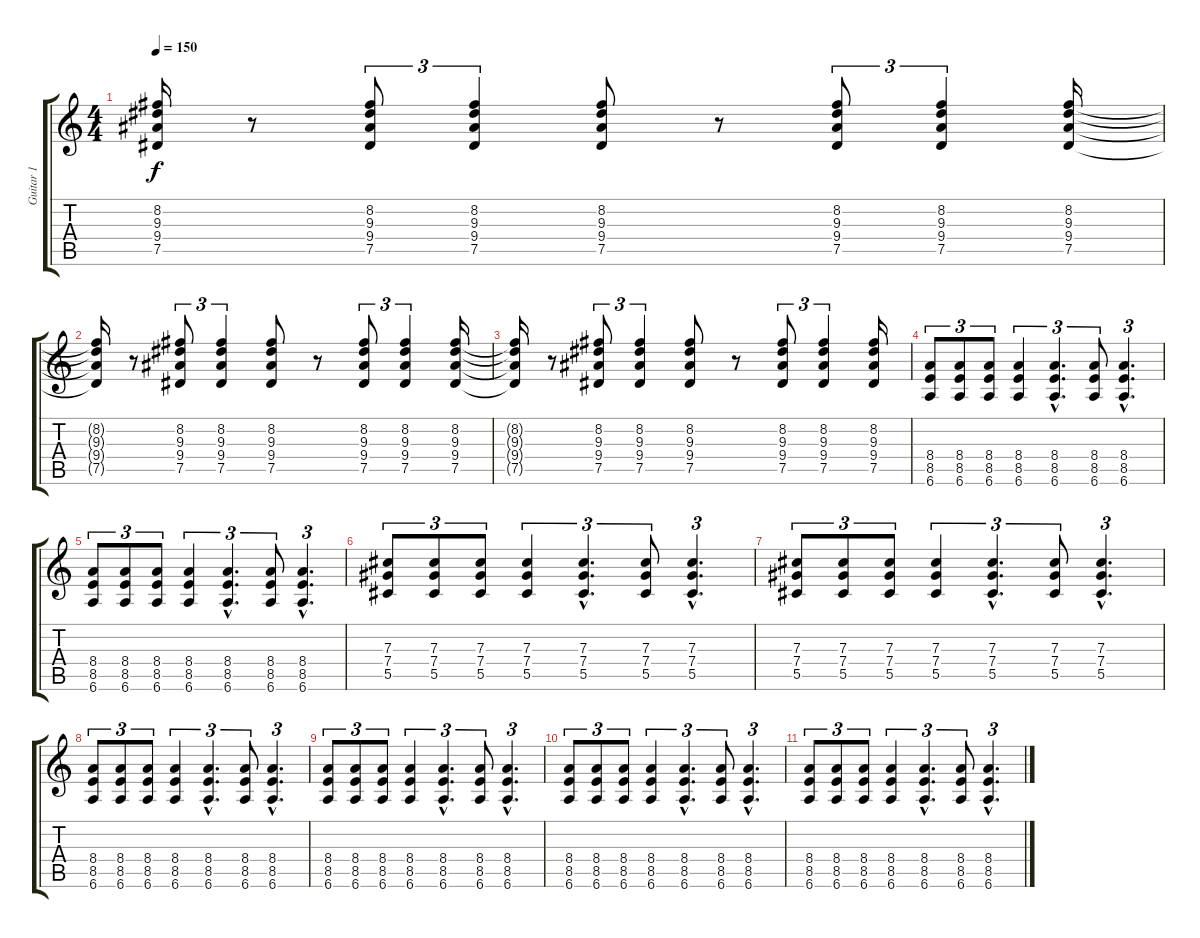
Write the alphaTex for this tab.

\track ("Guitar 1" "Guitar 1") {instrument overdrivenguitar}
\staff {score tabs}
\tuning (Eb4 Bb3 Gb3 Db3 Ab2 Eb2) {hide}
\ts (4 4)
\tempo 150
\clef g2
\ks c
(8.2{t} 9.3{t} 9.4{t} 7.5{t}).16{dy f} r.8{volume 13} (8.2 9.3 9.4 7.5).8{tu (3 2)} (8.2 9.3 9.4 7.5).4{tu (3 2)} (8.2 9.3 9.4 7.5).8 r.8 (8.2 9.3 9.4 7.5).8{tu (3 2)} (8.2 9.3 9.4 7.5).4{tu (3 2)} (8.2 9.3 9.4 7.5).16 |
(8.2{t} 9.3{t} 9.4{t} 7.5{t}).16 r.8{volume 13} (8.2 9.3 9.4 7.5).8{tu (3 2)} (8.2 9.3 9.4 7.5).4{tu (3 2)} (8.2 9.3 9.4 7.5).8 r.8 (8.2 9.3 9.4 7.5).8{tu (3 2)} (8.2 9.3 9.4 7.5).4{tu (3 2)} (8.2 9.3 9.4 7.5).16 |
(8.2{t} 9.3{t} 9.4{t} 7.5{t}).16 r.8{volume 13} (8.2 9.3 9.4 7.5).8{tu (3 2)} (8.2 9.3 9.4 7.5).4{tu (3 2)} (8.2 9.3 9.4 7.5).8 r.8 (8.2 9.3 9.4 7.5).8{tu (3 2)} (8.2 9.3 9.4 7.5).4{tu (3 2)} (8.2 9.3 9.4 7.5).16 |
(8.4 8.5 6.6).8{tu (3 2)} (8.4 8.5 6.6).8{tu (3 2)} (8.4 8.5 6.6).8{tu (3 2)} (8.4 8.5 6.6).4{tu (3 2)} (8.4{hac} 8.5{hac} 6.6{hac}).4{d tu (3 2)} (8.4 8.5 6.6).8{tu (3 2)} (8.4{hac} 8.5{hac} 6.6{hac}).4{d tu (3 2)} |
(8.4 8.5 6.6).8{tu (3 2)} (8.4 8.5 6.6).8{tu (3 2)} (8.4 8.5 6.6).8{tu (3 2)} (8.4 8.5 6.6).4{tu (3 2)} (8.4{hac} 8.5{hac} 6.6{hac}).4{d tu (3 2)} (8.4 8.5 6.6).8{tu (3 2)} (8.4{hac} 8.5{hac} 6.6{hac}).4{d tu (3 2)} |
(7.3 7.4 5.5).8{tu (3 2)} (7.3 7.4 5.5).8{tu (3 2)} (7.3 7.4 5.5).8{tu (3 2)} (7.3 7.4 5.5).4{tu (3 2)} (7.3{hac} 7.4{hac} 5.5{hac}).4{d tu (3 2)} (7.3 7.4 5.5).8{tu (3 2)} (7.3{hac} 7.4{hac} 5.5{hac}).4{d tu (3 2)} |
(7.3 7.4 5.5).8{tu (3 2)} (7.3 7.4 5.5).8{tu (3 2)} (7.3 7.4 5.5).8{tu (3 2)} (7.3 7.4 5.5).4{tu (3 2)} (7.3{hac} 7.4{hac} 5.5{hac}).4{d tu (3 2)} (7.3 7.4 5.5).8{tu (3 2)} (7.3{hac} 7.4{hac} 5.5{hac}).4{d tu (3 2)} |
(8.4 8.5 6.6).8{tu (3 2)} (8.4 8.5 6.6).8{tu (3 2)} (8.4 8.5 6.6).8{tu (3 2)} (8.4 8.5 6.6).4{tu (3 2)} (8.4{hac} 8.5{hac} 6.6{hac}).4{d tu (3 2)} (8.4 8.5 6.6).8{tu (3 2)} (8.4{hac} 8.5{hac} 6.6{hac}).4{d tu (3 2)} |
(8.4 8.5 6.6).8{tu (3 2)} (8.4 8.5 6.6).8{tu (3 2)} (8.4 8.5 6.6).8{tu (3 2)} (8.4 8.5 6.6).4{tu (3 2)} (8.4{hac} 8.5{hac} 6.6{hac}).4{d tu (3 2)} (8.4 8.5 6.6).8{tu (3 2)} (8.4{hac} 8.5{hac} 6.6{hac}).4{d tu (3 2)} |
(8.4 8.5 6.6).8{tu (3 2)} (8.4 8.5 6.6).8{tu (3 2)} (8.4 8.5 6.6).8{tu (3 2)} (8.4 8.5 6.6).4{tu (3 2)} (8.4{hac} 8.5{hac} 6.6{hac}).4{d tu (3 2)} (8.4 8.5 6.6).8{tu (3 2)} (8.4{hac} 8.5{hac} 6.6{hac}).4{d tu (3 2)} |
(8.4 8.5 6.6).8{tu (3 2)} (8.4 8.5 6.6).8{tu (3 2)} (8.4 8.5 6.6).8{tu (3 2)} (8.4 8.5 6.6).4{tu (3 2)} (8.4{hac} 8.5{hac} 6.6{hac}).4{d tu (3 2)} (8.4 8.5 6.6).8{tu (3 2)} (8.4{hac} 8.5{hac} 6.6{hac}).4{d tu (3 2)}
